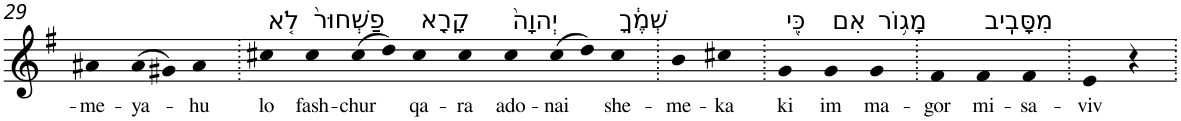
**kern	**text
*part1	*part1
*staff1	*staff1
*I"Piano	*
*I'Pno	*
!!LO:PB:g=z
*clefG2	*
*k[f#]	*
*G:	*
=29	=29
!	!LO:LY:b
4a#X	-me-
!	!LO:LY:b
(>8a#	-ya-
8g#X)	.
!	!LO:LY:b
4a#	-hu
=30.	=30.
!LO:TX:a:t=לֹ֤א	!
!	!LO:LY:b
4cc#X	lo
!LO:TX:a:t=פַשְׁחוּר֙	!
!	!LO:LY:b
4cc#	fash-
!	!LO:LY:b
(>8cc#	-chur
8dd)	.
!LO:TX:a:t=קָרָ֤א	!
!	!LO:LY:b
4cc#	qa-
!	!LO:LY:b
4cc#	-ra
!LO:TX:a:t=יְהוָה֙	!
!	!LO:LY:b
4cc#	ado-
!	!LO:LY:b
(>8cc#	-nai
8dd)	.
!LO:TX:a:t=שְׁמֶ֔ךָ	!
!	!LO:LY:b
4cc#	she-
=31.	=31.
!	!LO:LY:b
4b	-me-
!	!LO:LY:b
4cc#X	-ka
=32.	=32.
!LO:TX:a:t=כִּ֖י	!
!	!LO:LY:b
4g	ki
!LO:TX:a:t=אִם	!
!	!LO:LY:b
4g	im
!LO:TX:a:t=מָג֥וֹר	!
!	!LO:LY:b
4g	ma-
=33.	=33.
!	!LO:LY:b
4f#	-gor
!LO:TX:a:t=מִסָּבִֽיב	!
!	!LO:LY:b
4f#	mi-
!	!LO:LY:b
4f#	-sa-
=34.	=34.
!	!LO:LY:b
4e	-viv
4r	.
=.	=.
*-	*-
